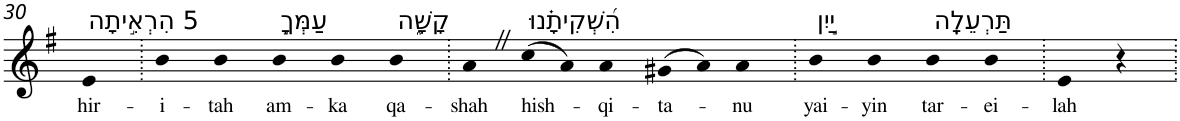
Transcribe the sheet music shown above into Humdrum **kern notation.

**kern	**text
*part1	*part1
*staff1	*staff1
*I"Piano	*
*I'Pno	*
!!LO:PB:g=z
*clefG2	*
*k[f#]	*
*G:	*
=30	=30
!LO:TX:a:t=5 הִרְאִ֣יתָה	!
!	!LO:LY:b
4e	hir-
=31.	=31.
!	!LO:LY:b
4b	-i-
!	!LO:LY:b
4b	-tah
!LO:TX:a:t=עַמְּךָ֣	!
!	!LO:LY:b
4b	am-
!	!LO:LY:b
4b	-ka
!LO:TX:a:t=קָשָׁ֑ה	!
!	!LO:LY:b
4b	qa-
=32.	=32.
!	!LO:LY:b
4aZ	-shah
!LO:TX:a:t=הִ֝שְׁקִיתָ֗נוּ	!
!	!LO:LY:b
(>8cc	hish-
8a)	.
!	!LO:LY:b
4a	-qi-
!	!LO:LY:b
(>8g#X	-ta-
8a)	.
!	!LO:LY:b
4a	-nu
=33.	=33.
!LO:TX:a:t=יַ֣יִן	!
!	!LO:LY:b
4b	yai-
!	!LO:LY:b
4b	-yin
!LO:TX:a:t=תַּרְעֵלָֽה	!
!	!LO:LY:b
4b	tar-
!	!LO:LY:b
4b	-ei-
=34.	=34.
!	!LO:LY:b
4e	-lah
4r	.
=.	=.
*-	*-
